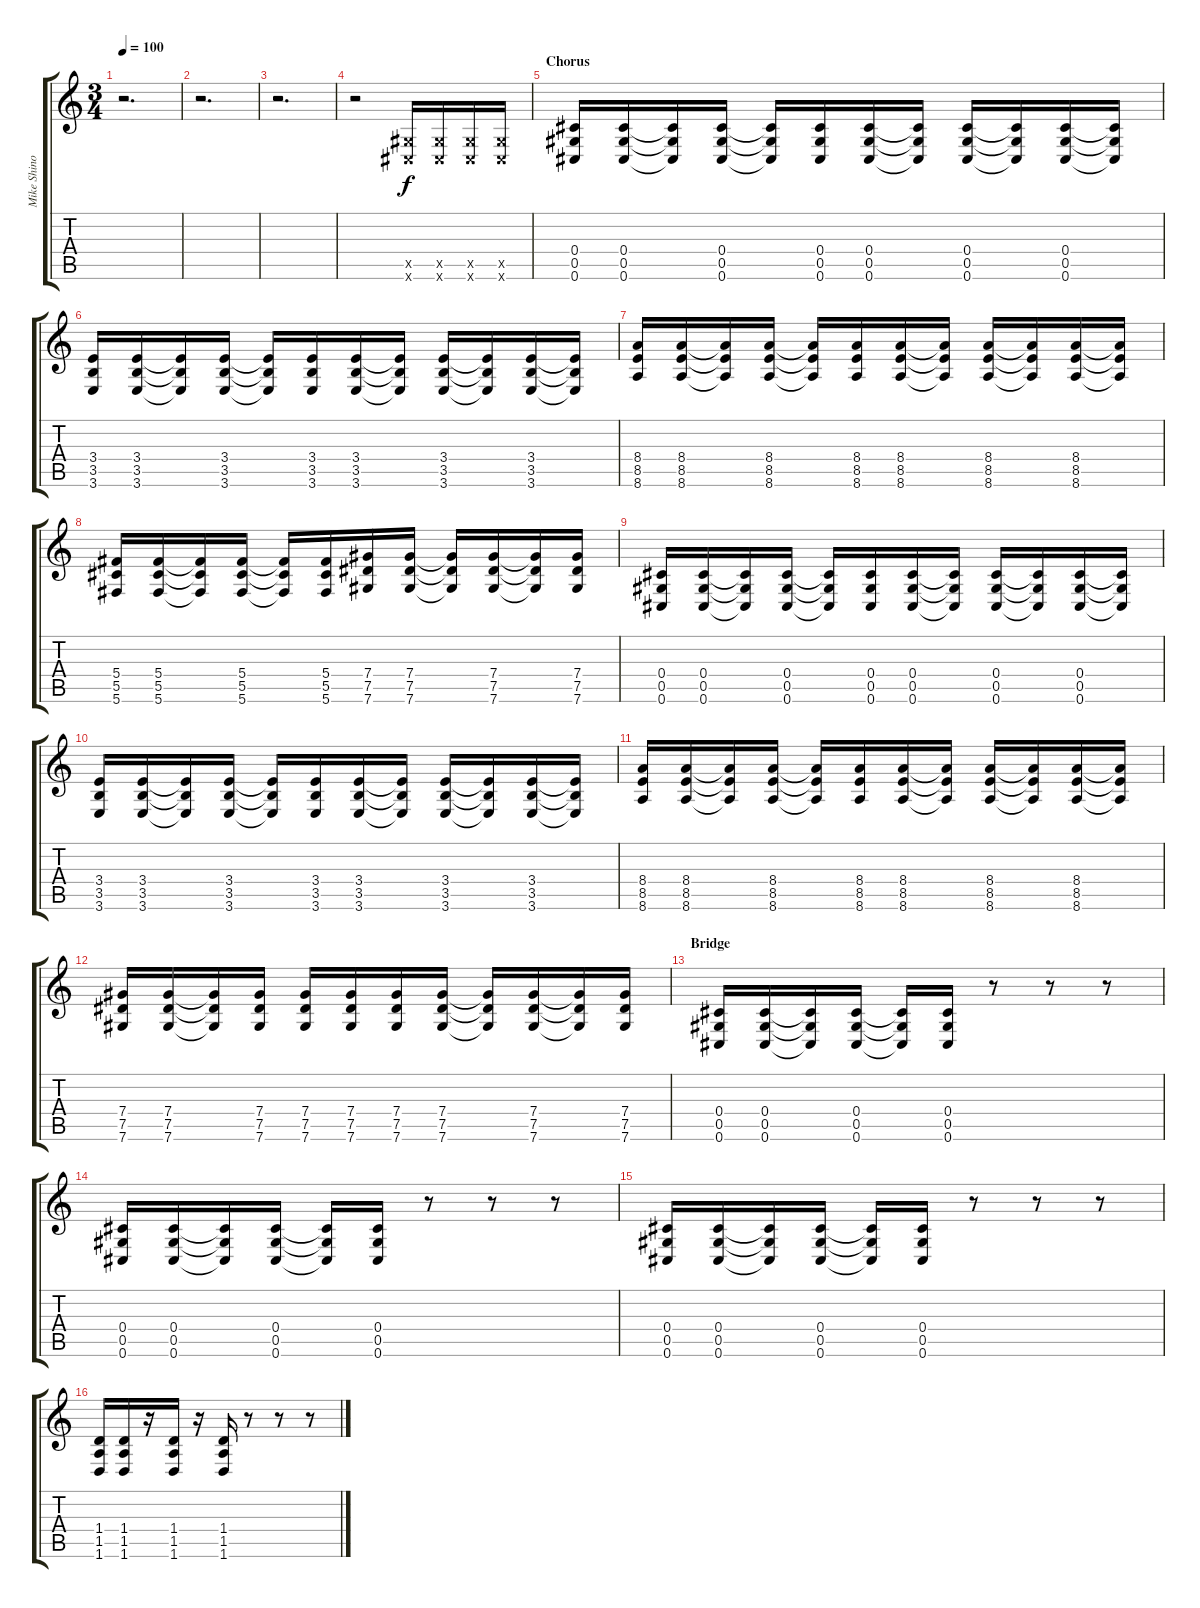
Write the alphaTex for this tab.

\track ("Mike Shinoda" "Mike Shino") {instrument distortionguitar}
\staff {score tabs}
\tuning (Eb4 Bb3 Gb3 Db3 Ab2 Db2) {hide}
\ts (3 4)
\tempo 100
\clef g2
\ks c
r.2{d dy f} |
r.2{d} |
r.2{d} |
r.2{balance 8} (0.5{x} 0.6{x}).16 (0.5{x} 0.6{x}).16 (0.5{x} 0.6{x}).16 (0.5{x} 0.6{x}).16 |
\section ("" "Chorus")
(0.4 0.5 0.6).16{volume 16 balance 16} (0.4 0.5 0.6).16 (0.4{t} 0.5{t} 0.6{t}).16 (0.4 0.5 0.6).16 (0.4{t} 0.5{t} 0.6{t}).16 (0.4 0.5 0.6).16 (0.4 0.5 0.6).16 (0.4{t} 0.5{t} 0.6{t}).16 (0.4 0.5 0.6).16 (0.4{t} 0.5{t} 0.6{t}).16 (0.4 0.5 0.6).16 (0.4{t} 0.5{t} 0.6{t}).16 |
(3.4 3.5 3.6).16 (3.4 3.5 3.6).16 (3.4{t} 3.5{t} 3.6{t}).16 (3.4 3.5 3.6).16 (3.4{t} 3.5{t} 3.6{t}).16 (3.4 3.5 3.6).16 (3.4 3.5 3.6).16 (3.4{t} 3.5{t} 3.6{t}).16 (3.4 3.5 3.6).16 (3.4{t} 3.5{t} 3.6{t}).16 (3.4 3.5 3.6).16 (3.4{t} 3.5{t} 3.6{t}).16 |
(8.4 8.5 8.6).16 (8.4 8.5 8.6).16 (8.4{t} 8.5{t} 8.6{t}).16 (8.4 8.5 8.6).16 (8.4{t} 8.5{t} 8.6{t}).16 (8.4 8.5 8.6).16 (8.4 8.5 8.6).16 (8.4{t} 8.5{t} 8.6{t}).16 (8.4 8.5 8.6).16 (8.4{t} 8.5{t} 8.6{t}).16 (8.4 8.5 8.6).16 (8.4{t} 8.5{t} 8.6{t}).16 |
(5.4 5.5 5.6).16 (5.4 5.5 5.6).16 (5.4{t} 5.5{t} 5.6{t}).16 (5.4 5.5 5.6).16 (5.4{t} 5.5{t} 5.6{t}).16 (5.4 5.5 5.6).16 (7.4 7.5 7.6).16 (7.4 7.5 7.6).16 (7.4{t} 7.5{t} 7.6{t}).16 (7.4 7.5 7.6).16 (7.4{t} 7.5{t} 7.6{t}).16 (7.4 7.5 7.6).16 |
(0.4 0.5 0.6).16 (0.4 0.5 0.6).16 (0.4{t} 0.5{t} 0.6{t}).16 (0.4 0.5 0.6).16 (0.4{t} 0.5{t} 0.6{t}).16 (0.4 0.5 0.6).16 (0.4 0.5 0.6).16 (0.4{t} 0.5{t} 0.6{t}).16 (0.4 0.5 0.6).16 (0.4{t} 0.5{t} 0.6{t}).16 (0.4 0.5 0.6).16 (0.4{t} 0.5{t} 0.6{t}).16 |
(3.4 3.5 3.6).16 (3.4 3.5 3.6).16 (3.4{t} 3.5{t} 3.6{t}).16 (3.4 3.5 3.6).16 (3.4{t} 3.5{t} 3.6{t}).16 (3.4 3.5 3.6).16 (3.4 3.5 3.6).16 (3.4{t} 3.5{t} 3.6{t}).16 (3.4 3.5 3.6).16 (3.4{t} 3.5{t} 3.6{t}).16 (3.4 3.5 3.6).16 (3.4{t} 3.5{t} 3.6{t}).16 |
(8.4 8.5 8.6).16 (8.4 8.5 8.6).16 (8.4{t} 8.5{t} 8.6{t}).16 (8.4 8.5 8.6).16 (8.4{t} 8.5{t} 8.6{t}).16 (8.4 8.5 8.6).16 (8.4 8.5 8.6).16 (8.4{t} 8.5{t} 8.6{t}).16 (8.4 8.5 8.6).16 (8.4{t} 8.5{t} 8.6{t}).16 (8.4 8.5 8.6).16 (8.4{t} 8.5{t} 8.6{t}).16 |
(7.4 7.5 7.6).16 (7.4 7.5 7.6).16 (7.4{t} 7.5{t} 7.6{t}).16 (7.4 7.5 7.6).16 (7.4 7.5 7.6).16 (7.4 7.5 7.6).16 (7.4 7.5 7.6).16 (7.4 7.5 7.6).16 (7.4{t} 7.5{t} 7.6{t}).16 (7.4 7.5 7.6).16 (7.4{t} 7.5{t} 7.6{t}).16 (7.4 7.5 7.6).16 |
\section ("" "Bridge")
(0.4 0.5 0.6).16 (0.4 0.5 0.6).16 (0.4{t} 0.5{t} 0.6{t}).16 (0.4 0.5 0.6).16 (0.4{t} 0.5{t} 0.6{t}).16 (0.4 0.5 0.6).16 r.8 r.8 r.8 |
(0.4 0.5 0.6).16 (0.4 0.5 0.6).16 (0.4{t} 0.5{t} 0.6{t}).16 (0.4 0.5 0.6).16 (0.4{t} 0.5{t} 0.6{t}).16 (0.4 0.5 0.6).16 r.8 r.8 r.8 |
(0.4 0.5 0.6).16 (0.4 0.5 0.6).16 (0.4{t} 0.5{t} 0.6{t}).16 (0.4 0.5 0.6).16 (0.4{t} 0.5{t} 0.6{t}).16 (0.4 0.5 0.6).16 r.8 r.8 r.8 |
(1.4 1.5 1.6).16 (1.4 1.5 1.6).16 r.16 (1.4 1.5 1.6).16 r.16 (1.4 1.5 1.6).16 r.8 r.8 r.8
